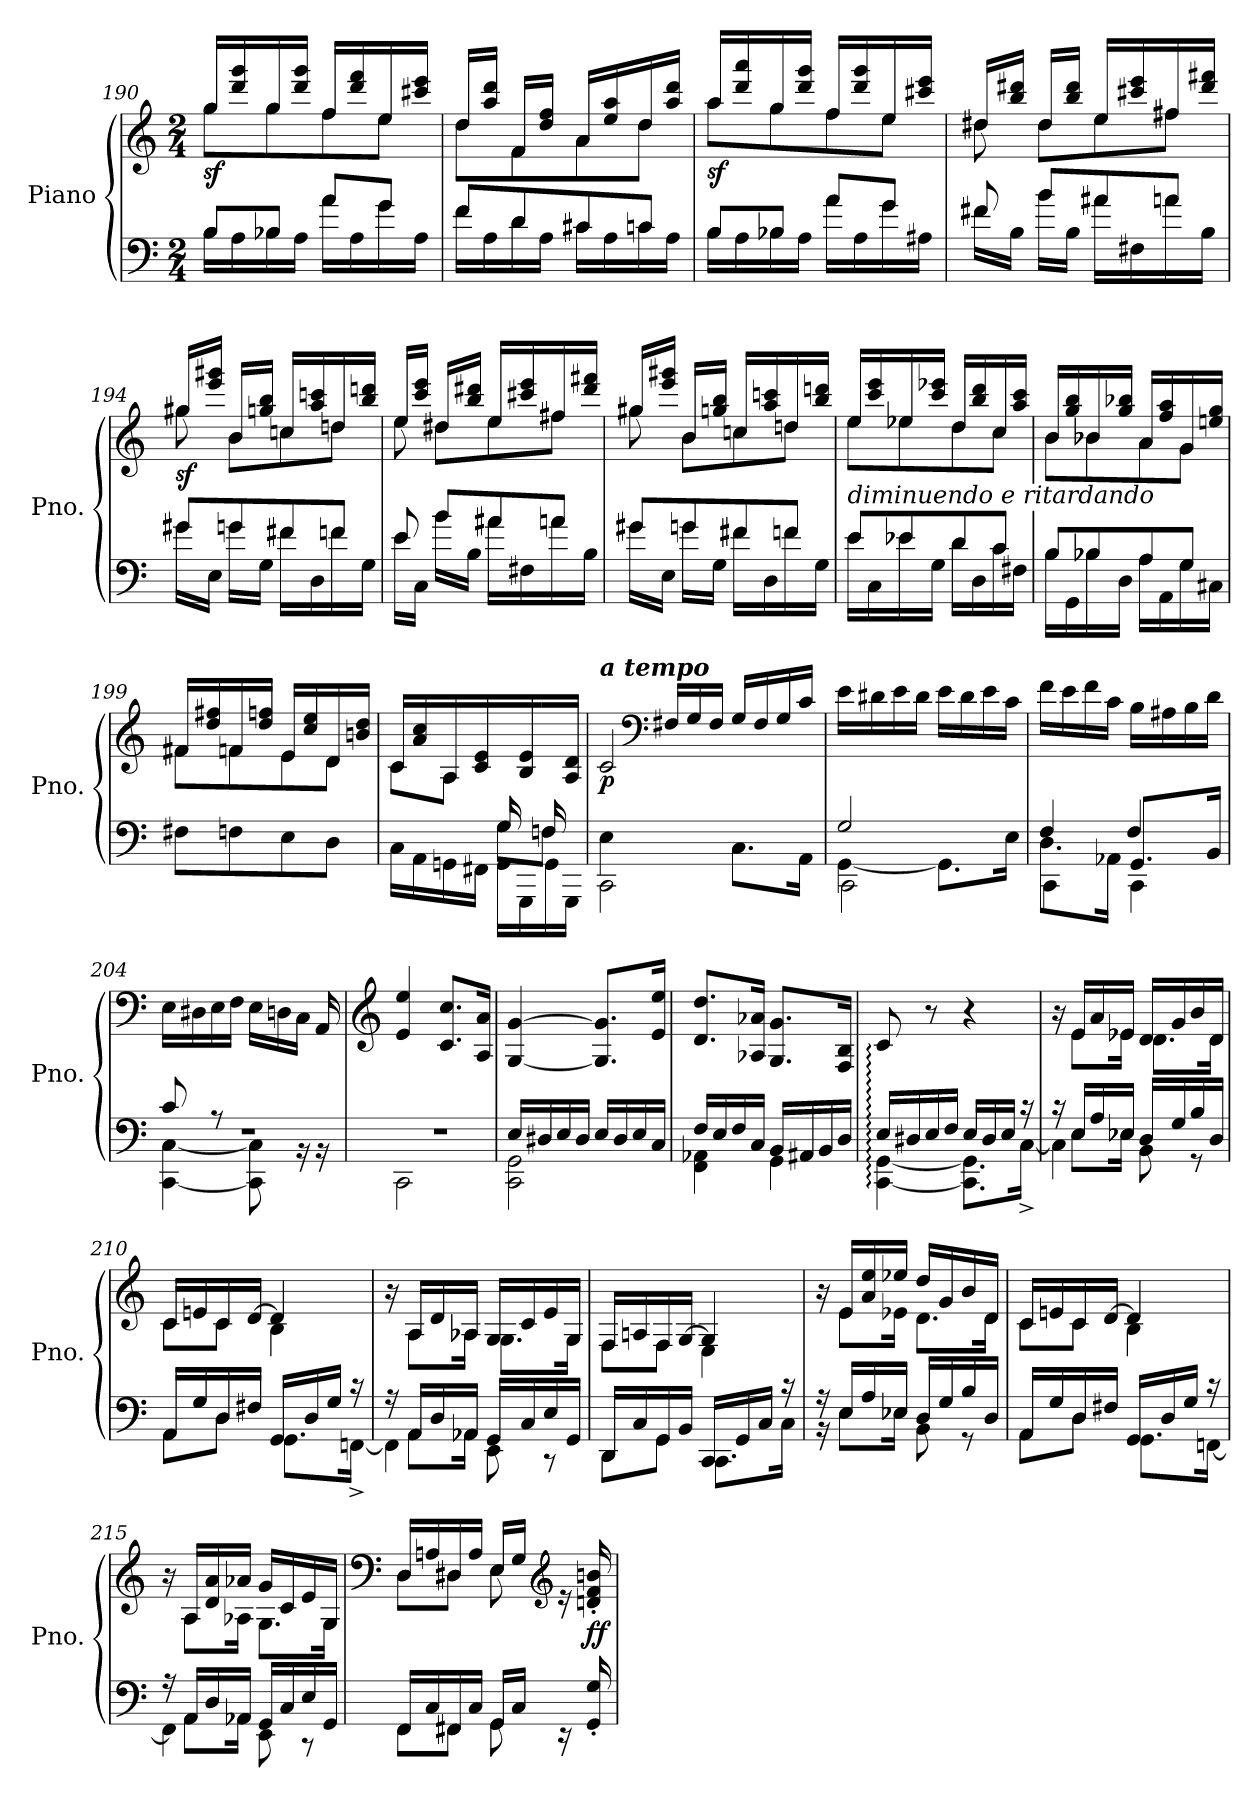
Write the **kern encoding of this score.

**kern	**kern	**dynam
*part1	*part1	*part1
*staff2	*staff1	*staff1/2
*I"Piano	*	*
*I'Pno.	*	*
*clefF4	*clefG2	*
*k[]	*k[]	*
*M2/4	*M2/4	*
=190	=190	=190
*^	*^	*
!	!	!	!	!LO:DY:b
8B/L	16B\LL	16gg/LL	8gg\L	sf
.	16A\	16ddd/ 16ggg/	.	.
8B-X/J	16B-\	16gg/	8gg\	.
.	16A\JJ	16ddd/ 16ggg/JJ	.	.
8a/L	16a\LL	16ff/LL	8ff\	.
.	16A\	16ddd/ 16fff/	.	.
8g/J	16g\	16ee/	8ee\J	.
.	16A\JJ	16ccc#X/ 16eee/JJ	.	.
!!LO:LB:g=z	!!
=191	=191	=191	=191	=191
8f/L	16f\LL	16dd/LL	8dd\L	.
.	16A\	16aa/ 16ddd/JJ	.	.
8d/	16d\	16f/LL	8f\	.
.	16A\JJ	16dd/ 16ff/JJ	.	.
8c#X/	16c#\LL	16a/LL	8a\	.
.	16A\	16ee/ 16aa/	.	.
8cn/J	16c\	16dd/	8dd\J	.
.	16A\JJ	16aa/ 16ddd/JJ	.	.
=192	=192	=192	=192	=192
!	!	!	!	!LO:DY:b
8B/L	16B\LL	16aa/LL	8aa\L	sf
.	16A\	16ddd/ 16aaa/	.	.
8B-X/J	16B-\	16gg/	8gg\	.
.	16A\JJ	16ddd/ 16ggg/JJ	.	.
8a/L	16a\LL	16ff/LL	8ff\	.
.	16A\	16ddd/ 16ggg/	.	.
8g/J	16g\	16ee/	8ee\J	.
.	16A#X\JJ	16ccc#X/ 16eee/JJ	.	.
=193	=193	=193	=193	=193
8f#X/	16f#\LL	16dd#X/LL	8dd#\	.
.	16B\JJ	16bb/ 16ddd#X/JJ	.	.
8b/L	16b\LL	16dd#/LL	8dd#\L	.
.	16B\JJ	16bb/ 16ddd#/JJ	.	.
8a#X/	16a#\LL	16ee/LL	8ee\	.
.	16F#X\	16ccc#X/ 16eee/	.	.
8an/J	16a\	16ff#X/	8ff#\J	.
.	16B\JJ	16ddd#/ 16fff#X/JJ	.	.
=194	=194	=194	=194	=194
!	!	!	!	!LO:DY:b
8g#X/L	16g#\LL	16gg#X/LL	8gg#\	sf
.	16E\JJ	16eee/ 16ggg#X/JJ	.	.
8gn/	16g\LL	16b/LL	8b\L	.
.	16G\JJ	16ggn/ 16bb/JJ	.	.
8f#X/	16f#\LL	16cc/LL	8ccn\	.
.	16D\	16aa/ 16cccn/	.	.
8fn/J	16f\	16dd/	8ddn\J	.
.	16G\JJ	16bb/ 16dddn/JJ	.	.
!!LO:LB:g=z	!!
=195	=195	=195	=195	=195
8e/	16e\LL	16ee/LL	8ee\	.
.	16C\JJ	16ccc/ 16eee/JJ	.	.
8b/L	16b\LL	16dd#X/LL	8dd#\L	.
.	16B\JJ	16bb/ 16ddd#X/JJ	.	.
8a#X/	16a#\LL	16ee/LL	8ee\	.
.	16F#X\	16ccc#X/ 16eee/	.	.
8an/J	16a\	16ff#X/	8ff#\J	.
.	16B\JJ	16ddd#/ 16fff#X/JJ	.	.
=196	=196	=196	=196	=196
8g#X/L	16g#\LL	16gg#X/LL	8gg#\	.
.	16E\JJ	16eee/ 16ggg#X/JJ	.	.
8gn/	16g\LL	16b/LL	8b\L	.
.	16G\JJ	16ggn/ 16bb/JJ	.	.
8f#X/	16f#\LL	16cc/LL	8ccn\	.
.	16D\	16aa/ 16cccn/	.	.
8fn/J	16f\	16dd/	8ddn\J	.
.	16G\JJ	16bb/ 16dddn/JJ	.	.
=197	=197	=197	=197	=197
!LO:TX:a:i:t=diminuendo e ritardando	!	!	!	!
8e/L	16e\LL	16ee/LL	8ee\L	.
.	16C\	16ccc/ 16eee/	.	.
8e-X/	16e-\	16ee-X/	8ee-\	.
.	16G\JJ	16ccc/ 16eee-X/JJ	.	.
8d/	16d\LL	16dd/LL	8dd\	.
.	16D\	16bb/ 16ddd/	.	.
8c/J	16c\	16cc/	8cc\J	.
.	16F#X\JJ	16aa/ 16ccc/JJ	.	.
=198	=198	=198	=198	=198
8B/L	16B\LL	16b/LL	8b\L	.
.	16GG\	16gg/ 16bb/	.	.
8B-X/	16B-\	16b-X/	8b-\	.
.	16D\JJ	16gg/ 16bb-X/JJ	.	.
8A/	16A\LL	16a/LL	8a\	.
.	16AA\	16ff/ 16aa/	.	.
8G/J	16G\	16g/	8g\J	.
.	16C#X\JJ	16een/ 16gg/JJ	.	.
*v	*v	*	*	*
!!LO:PB:g=z	!!
=199	=199	=199	=199
8F#X\L	16f#X/LL	8f#\L	.
.	16dd/ 16ff#X/	.	.
8Fn\	16fn/	8f\	.
.	16dd/ 16ffn/JJ	.	.
8E\	16e/LL	8e\	.
.	16cc/ 16ee/	.	.
8D\J	16d/	8d\J	.
.	16bn/ 16dd/JJ	.	.
=200	=200	=200	=200
*^	*	*	*
*	*^	*	*	*
4ryy	4ryy	16C\LL	16c/LL	8c\L	.
.	.	16AA\	16a/ 16cc/	.	.
.	.	16GGn\	16A/	8A\J	.
.	.	16FF#X\JJ	16c/ 16e/JJ	.	.
16G/LL	8G\L	16GG\LL	16ryy	4ryy	.
16ryy	.	16GGG\	16B\ 16e\	.	.
16F/	8Fn\J	16GG\	16ryy	.	.
16ryy	.	16GGG\JJ	16A\ 16d\JJ	.	.
=201	=201	=201	=201	=201	=201
!	!	!	!LO:TX:a:Bi:t=a tempo	!	!
!	!	!	!	!	!LO:DY:b
2ryy	4E\	2CC\	2c/	16rddyy	p
*	*	*	*clefF4	*	*
.	.	.	.	16F#X/LL	.
.	.	.	.	16G/	.
.	.	.	.	16F#/JJ	.
.	8.C\L	.	.	16G/LL	.
.	.	.	.	16F#/	.
.	.	.	.	16G/	.
.	16AA\Jk	.	.	16c/JJ	.
*	*	*	*v	*v	*
=202	=202	=202	=202	=202
*	*	*^	*	*
2ryy	[4GG\	2CC\	2G/	16e\LL	.
.	.	.	.	16d#X\	.
.	.	.	.	16e\	.
.	.	.	.	16d#\JJ	.
.	8.GG\L]	.	.	16e\LL	.
.	.	.	.	16d#\	.
.	.	.	.	16e\	.
.	16E\Jk	.	.	16c\JJ	.
!!LO:LB:g=z
=203	=203	=203	=203	=203	=203
2ryy	8.D\L	4F/	4CC\	16f\LL	.
.	.	.	.	16e\	.
.	.	.	.	16f\	.
.	16AA-X\Jk	.	.	16c\JJ	.
.	8.GG/L	4F/	4CC\	16B\LL	.
.	.	.	.	16A#X\	.
.	.	.	.	16B\	.
.	16BB/Jk	.	.	16d\JJ	.
*	*	*v	*v	*	*
=204	=204	=204	=204	=204
2r	[4CC\ [4C\	8c/	16E\LL	.
.	.	.	16D#X\	.
.	.	8rA	16E\	.
.	.	.	16F\JJ	.
.	8CC\] 8C\]	4ryy	16E\LL	.
.	.	.	16Dn\	.
.	16r	.	16C\JJ	.
.	16r	.	16AA/	.
*v	*v	*v	*	*
=205	=205	=205
*	*clefG2	*
*^	*	*
2r	2CC\	4e/ 4ee/	.
.	.	8.c/ 8.cc/L	.
.	.	16A/ 16a/Jk	.
=206	=206	=206	=206
16E/LL	2CC\ 2GG\	[4G/ [4g/	.
16D#X/	.	.	.
16E/	.	.	.
16D#/JJ	.	.	.
16E/LL	.	8.G/] 8.g/]L	.
16D#/	.	.	.
16E/	.	.	.
16C/JJ	.	16e/ 16ee/Jk	.
!!LO:LB:g=z
=207	=207	=207	=207
16F/LL	4FF\ 4AA-X\	8.d/ 8.dd/L	.
16E/	.	.	.
16F/	.	.	.
16C/JJ	.	16A-X/ 16a-X/Jk	.
16BB/LL	4GG\	8.G/ 8.g/L	.
16AA#X/	.	.	.
16BB/	.	.	.
16D/JJ	.	16F/ 16B/Jk	.
=208	=208	=208	=208
16E::/LL	[4CC\:: [4GG\::	8c::/	.
16D#X/	.	.	.
16E/	.	8r	.
16F/JJ	.	.	.
16E/LL	8.CC\] 8.GG\]L	4r	.
16D#/	.	.	.
16E/JJ	.	.	.
16r	[16C^\Jk	.	.
=209	=209	=209	=209
*	*^	*^	*
16rc	16rBByy	4C\]	16r	16ryy	.
16E/LL	8E\L	.	16e/LL	8e\L	.
16A/	.	.	16a/	.	.
16E-X/JJ	16E-\Jk	.	16e-X/JJ	16e-\Jk	.
16D/LL	8BB\	4ryy	16d/LL	8.d\L	.
16G/	.	.	16g/	.	.
16B/	8r	.	16b/	.	.
16D/JJ	.	.	16d/JJ	16d\Jk	.
*	*v	*v	*	*	*
=210	=210	=210	=210	=210
16AA/LL	8AA\L	16c/LL	8c\L	.
16G/	.	16en/	.	.
16D/	8D\J	16c/	8c\J	.
16F#X/JJ	.	[16d/JJ	.	.
16GG/LL	8.GG\L	4d/]	4B\	.
16D/	.	.	.	.
16G/JJ	.	.	.	.
16r	[16FFn^\Jk	.	.	.
!!LO:LB:g=z	!!
=211	=211	=211	=211	=211
*	*^	*	*	*
16r	16rGGyy	4FF\]	16r	16ryy	.
16AA/LL	8AA\L	.	16A/LL	8A\L	.
16D/	.	.	16d/	.	.
16AA-X/JJ	16AA-\Jk	.	16A-X/JJ	16A-\Jk	.
16GG/LL	8EE\	4ryy	16G/LL	8.G\L	.
16C/	.	.	16c/	.	.
16E/	8r	.	16e/	.	.
16GG/JJ	.	.	16G/JJ	16G\Jk	.
*	*v	*v	*	*	*
=212	=212	=212	=212	=212
16DD/LL	8DD\L	16F/LL	8F\L	.
16C/	.	16An/	.	.
16GG/	8GG\J	16F/	8F\J	.
16BB/JJ	.	[16G/JJ	.	.
16CC/LL	8.CC\L	4G/]	4E\	.
16GG/	.	.	.	.
16C/JJ	.	.	.	.
16r	16C\Jk	.	.	.
=213	=213	=213	=213	=213
16r	16r	16r	16ryy	.
16E/LL	8E\L	16e/LL	8e\L	.
16A/	.	16a/ 16ee/	.	.
16E-X/JJ	16E-\Jk	16ee-X/JJ	16e-X\Jk	.
16D/LL	8BB\	16dd/LL	8.d\L	.
16G/	.	16g/	.	.
16B/	8r	16b/	.	.
16D/JJ	.	16d/JJ	16d\Jk	.
=214	=214	=214	=214	=214
16AA/LL	8AA\L	16c/LL	8c\L	.
16G/	.	16en/	.	.
16D/	8D\J	16c/	8c\J	.
16F#X/JJ	.	[16d/JJ	.	.
16GG/LL	8.GG\L	4d/]	4B\	.
16D/	.	.	.	.
16G/JJ	.	.	.	.
16r	[16FFn\Jk	.	.	.
!!LO:PB:g=z	!!
=215	=215	=215	=215	=215
*	*^	*	*	*
16r	16rGGyy	4FF\]	16r	16ryy	.
16AA/LL	8AA\L	.	16A/LL	8A\L	.
16D/	.	.	16d/ 16a/	.	.
16AA-X/JJ	16AA-\Jk	.	16a-X/JJ	16A-X\Jk	.
16GG/LL	8EE\	4ryy	16g/LL	8.G\L	.
16C/	.	.	16c/	.	.
16E/	8r	.	16e/	.	.
16GG/JJ	.	.	16G/JJ	16G\Jk	.
*v	*v	*v	*	*	*
=216	=216	=216	=216
*	*clefF4	*	*
*^	*	*	*
16FF/LL	8FF\L	16D/LL	8D\L	.
16C/	.	16An/	.	.
16FF#X/	8FF#\J	16D#X/	8D#\J	.
16C/JJ	.	16A/JJ	.	.
16GG/LL	8GG\	16E/LL	8E\	.
16C/JJ	.	16G/JJ	.	.
*	*	*clefG2	*	*
16rEE	8rEEyy	16re	8ryy	.
!	!	!	!	!LO:DY:b
16GG/' 16G/'	.	16dn/' 16f/' 16bn/'	.	ff
*v	*v	*	*	*
*	*v	*v	*
=	=	=
*-	*-	*-
